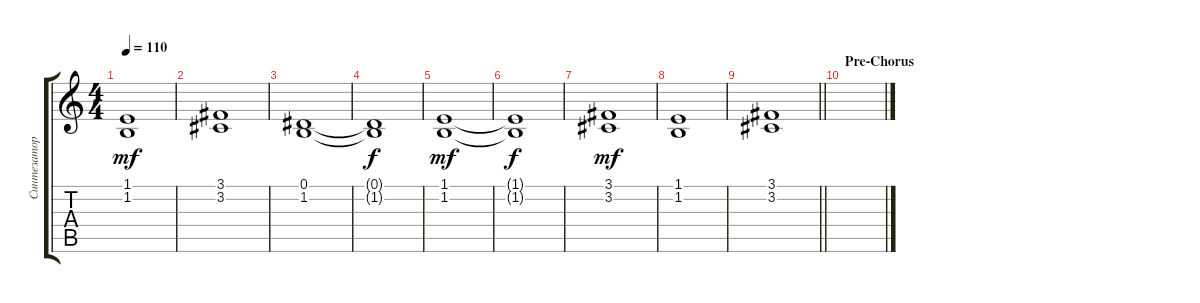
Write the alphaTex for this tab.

\track ("Синтезатор" "Синтезатор") {instrument synthstrings2}
\staff {score tabs}
\tuning (Eb4 Bb3 Gb3 Db3 Ab2 Eb2) {hide}
\ts (4 4)
\tempo 110
\clef g2
\ks c
(1.1 1.2).1{dy mf} |
(3.1 3.2).1 |
(0.1 1.2).1 |
(0.1{t} 1.2{t}).1{dy f} |
(1.1 1.2).1{dy mf} |
(1.1{t} 1.2{t}).1{dy f} |
(3.1 3.2).1{dy mf} |
(1.1 1.2).1 |
\barLineRight lightlight
(3.1 3.2).1 |
\section ("" "Pre-Chorus")
